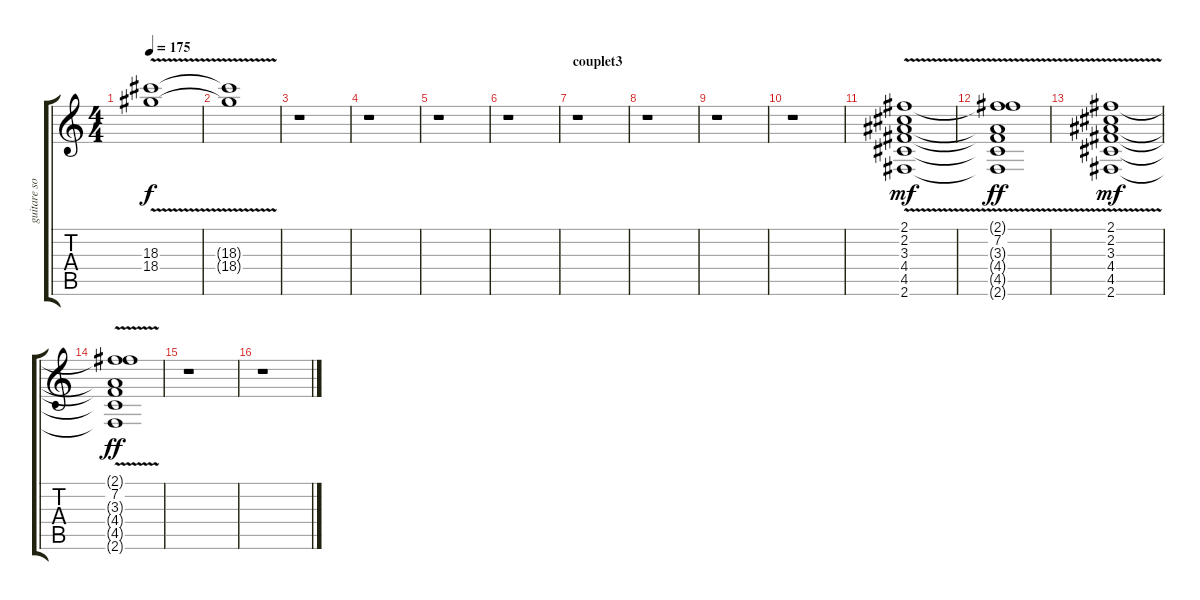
\track ("guitare solo saturée" "guitare so") {instrument overdrivenguitar}
\staff {score tabs}
\tuning (E4 B3 G3 D3 A2 E2) {hide}
\ts (4 4)
\tempo 175
\clef g2
\ks c
(18.3{v t} 18.4{v t}).1{dy f} |
(18.3{v t} 18.4{v t}).1 |
r.1 |
r.1 |
r.1 |
r.1 |
\section ("" "couplet3")
r.1 |
r.1 |
r.1 |
r.1 |
(2.1{v} 2.2{v} 3.3{v} 4.4{v} 4.5{v} 2.6{v}).1{dy mf} |
(2.1{t} 7.2{v} 3.3{t} 4.4{t} 4.5{t} 2.6{t}).1{dy ff} |
(2.1{v} 2.2 3.3 4.4 4.5 2.6).1{dy mf} |
(2.1{t} 7.2{v} 3.3{t} 4.4{t} 4.5{t} 2.6{t}).1{dy ff} |
r.1 |
r.1
